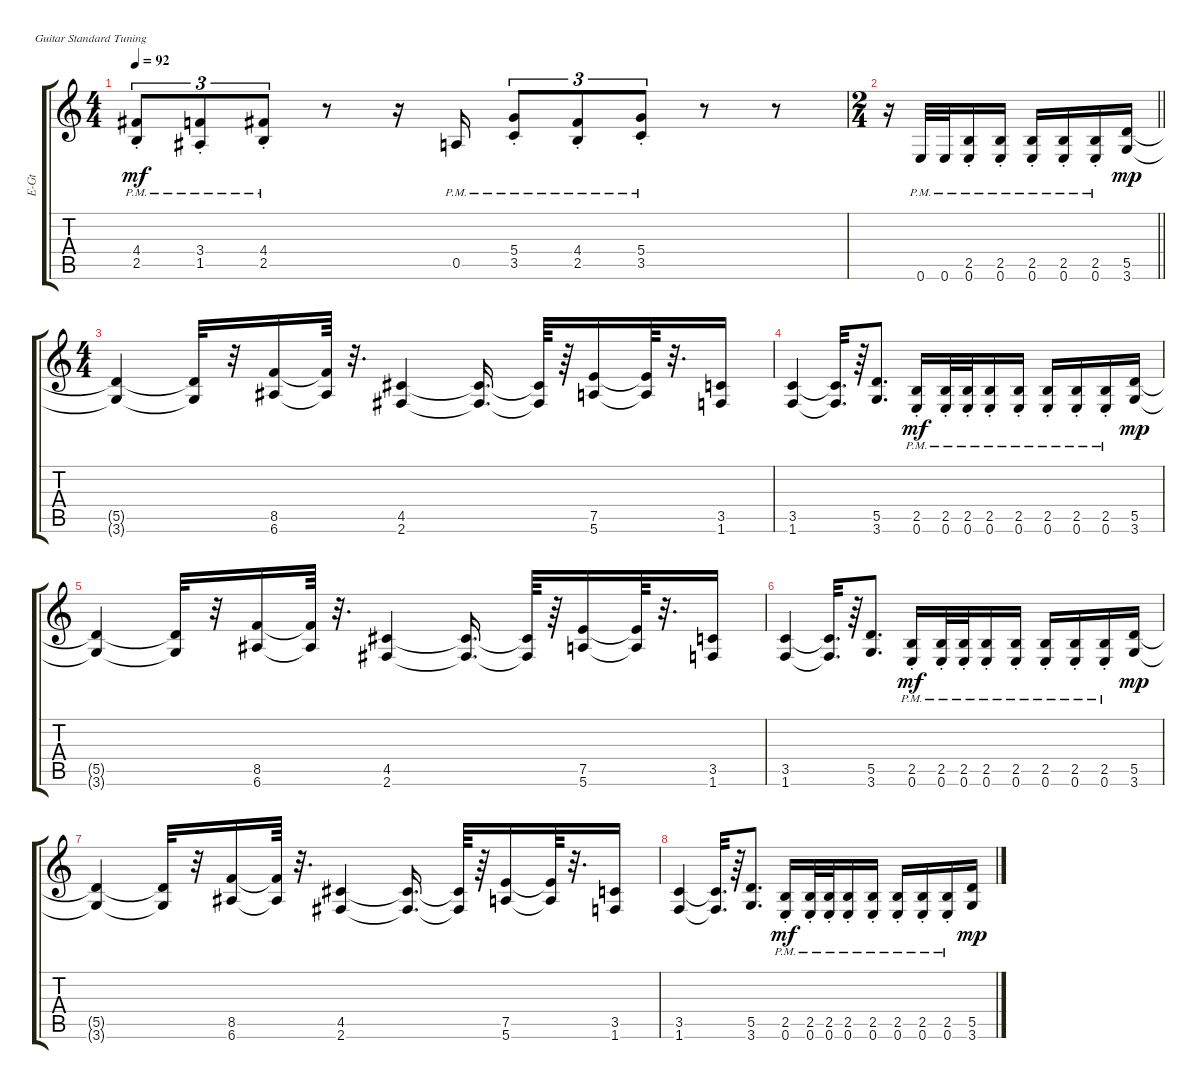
\track ("Rhythm doubling" "E-Gt") {instrument distortionguitar}
\staff {score tabs}
\tuning (E4 B3 G3 D3 A2 E2)
\ts (4 4)
\beaming (8 2 2 2 2)
\tempo 92
\clef g2
\ks c
(4.4{pm st} 2.5{pm}).8{tu (3 2) dy mf} (3.4{pm st} 1.5{pm}).8{tu (3 2)} (4.4{pm st} 2.5{pm}).8{tu (3 2)} r.8 r.16 0.5{pm}.16 (5.4{pm st} 3.5{pm}).8{tu (3 2)} (4.4{pm st} 2.5{pm}).8{tu (3 2)} (5.4{pm st} 3.5{pm}).8{tu (3 2)} r.8 r.8 |
\ts (2 4)
\beaming (8 2 2)
\barLineRight lightlight
r.16 0.6{pm}.32 0.6{pm}.32 (2.5{pm st} 0.6{pm}).16 (2.5{pm st} 0.6{pm}).16 (2.5{pm st} 0.6{pm}).16 (2.5{pm st} 0.6{pm}).16 (2.5{pm st} 0.6{pm}).16 (5.5 3.6).16{dy mp} |
\ts (4 4)
\beaming (8 2 2 2 2)
(5.5{t} 3.6{t}).4 (5.5{t} 3.6{t}).32 r.32 (8.5 6.6).16 (8.5{t} 6.6{t}).64 r.32{d} (4.5 2.6).4 (4.5{t} 2.6{t}).16{d} (4.5{t} 2.6{t}).64 r.64 (7.5 5.6).16 (7.5{t} 5.6{t}).64 r.32{d} (3.5 1.6).16 |
(3.5 1.6).4 (3.5{t} 1.6{t}).32{d} r.64 (5.5 3.6).8{d} (2.5{pm st} 0.6{pm}).16{dy mf} (2.5{pm st} 0.6{pm}).32 (2.5{pm st} 0.6{pm}).32 (2.5{pm st} 0.6{pm}).16 (2.5{pm st} 0.6{pm}).16 (2.5{pm st} 0.6{pm}).16 (2.5{pm st} 0.6{pm}).16 (2.5{pm st} 0.6{pm}).16 (5.5 3.6).16{dy mp} |
(5.5{t} 3.6{t}).4 (5.5{t} 3.6{t}).32 r.32 (8.5 6.6).16 (8.5{t} 6.6{t}).64 r.32{d} (4.5 2.6).4 (4.5{t} 2.6{t}).16{d} (4.5{t} 2.6{t}).64 r.64 (7.5 5.6).16 (7.5{t} 5.6{t}).64 r.32{d} (3.5 1.6).16 |
(3.5 1.6).4 (3.5{t} 1.6{t}).32{d} r.64 (5.5 3.6).8{d} (2.5{pm st} 0.6{pm}).16{dy mf} (2.5{pm st} 0.6{pm}).32 (2.5{pm st} 0.6{pm}).32 (2.5{pm st} 0.6{pm}).16 (2.5{pm st} 0.6{pm}).16 (2.5{pm st} 0.6{pm}).16 (2.5{pm st} 0.6{pm}).16 (2.5{pm st} 0.6{pm}).16 (5.5 3.6).16{dy mp} |
(5.5{t} 3.6{t}).4 (5.5{t} 3.6{t}).32 r.32 (8.5 6.6).16 (8.5{t} 6.6{t}).64 r.32{d} (4.5 2.6).4 (4.5{t} 2.6{t}).16{d} (4.5{t} 2.6{t}).64 r.64 (7.5 5.6).16 (7.5{t} 5.6{t}).64 r.32{d} (3.5 1.6).16 |
(3.5 1.6).4 (3.5{t} 1.6{t}).32{d} r.64 (5.5 3.6).8{d} (2.5{pm st} 0.6{pm}).16{dy mf} (2.5{pm st} 0.6{pm}).32 (2.5{pm st} 0.6{pm}).32 (2.5{pm st} 0.6{pm}).16 (2.5{pm st} 0.6{pm}).16 (2.5{pm st} 0.6{pm}).16 (2.5{pm st} 0.6{pm}).16 (2.5{pm st} 0.6{pm}).16 (5.5 3.6).16{dy mp}
